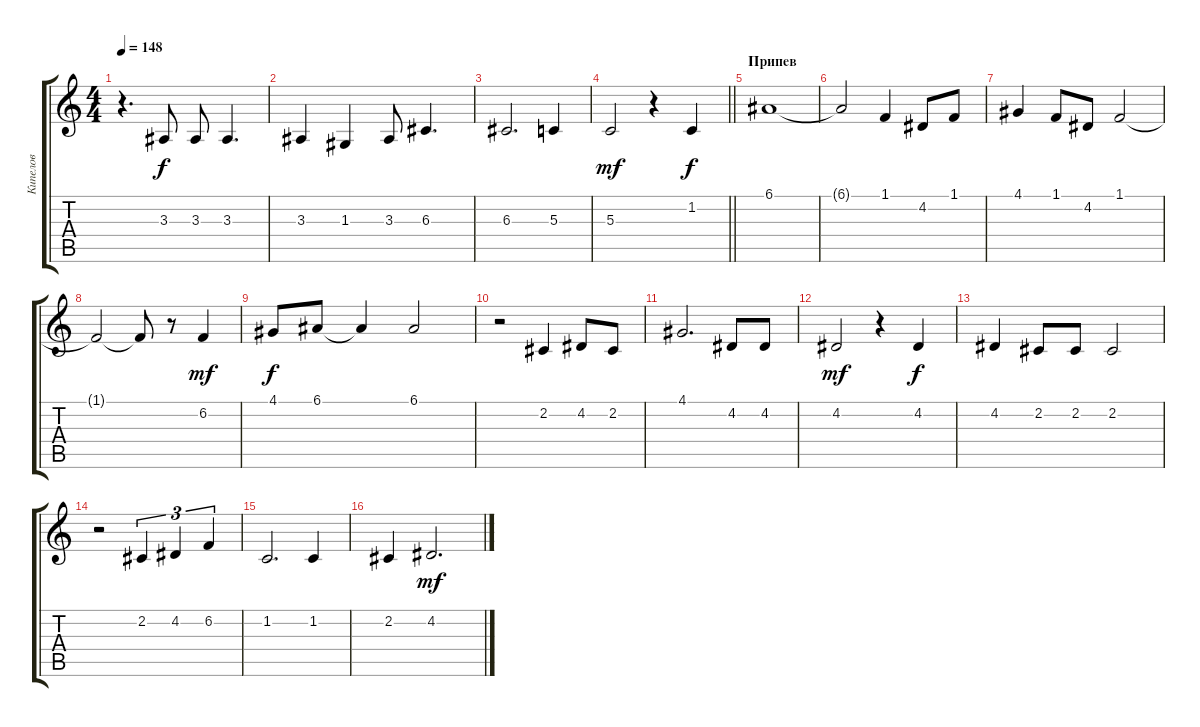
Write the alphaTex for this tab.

\track ("Кипелов" "Кипелов") {instrument tenorsax}
\staff {score tabs}
\tuning (E4 B3 G3 D3 A2 E2) {hide}
\ts (4 4)
\tempo 148
\clef g2
\ks c
r.4{d dy mf} 3.3.8{dy f} 3.3.8 3.3.4{d} |
3.3.4 1.3.4 3.3.8 6.3.4{d} |
6.3.2{d} 5.3.4 |
\barLineRight lightlight
5.3.2{dy mf} r.4 1.2.4{dy f} |
\section ("" "Припев")
6.1.1 |
6.1{t}.2 1.1.4 4.2.8 1.1.8 |
4.1.4 1.1.8 4.2.8 1.1.2 |
1.1{t}.2 1.1{t}.8 r.8 6.2.4{dy mf} |
4.1.8{dy f} 6.1.8 6.1{t}.4 6.1.2 |
r.2 2.2.4 4.2.8 2.2.8 |
4.1.2{d} 4.2.8 4.2.8 |
4.2.2{dy mf} r.4 4.2.4{dy f} |
4.2.4 2.2.8 2.2.8 2.2.2 |
r.2 2.2.4{tu (3 2)} 4.2.4{tu (3 2)} 6.2.4{tu (3 2)} |
1.2.2{d} 1.2.4 |
2.2.4 4.2.2{d dy mf}
